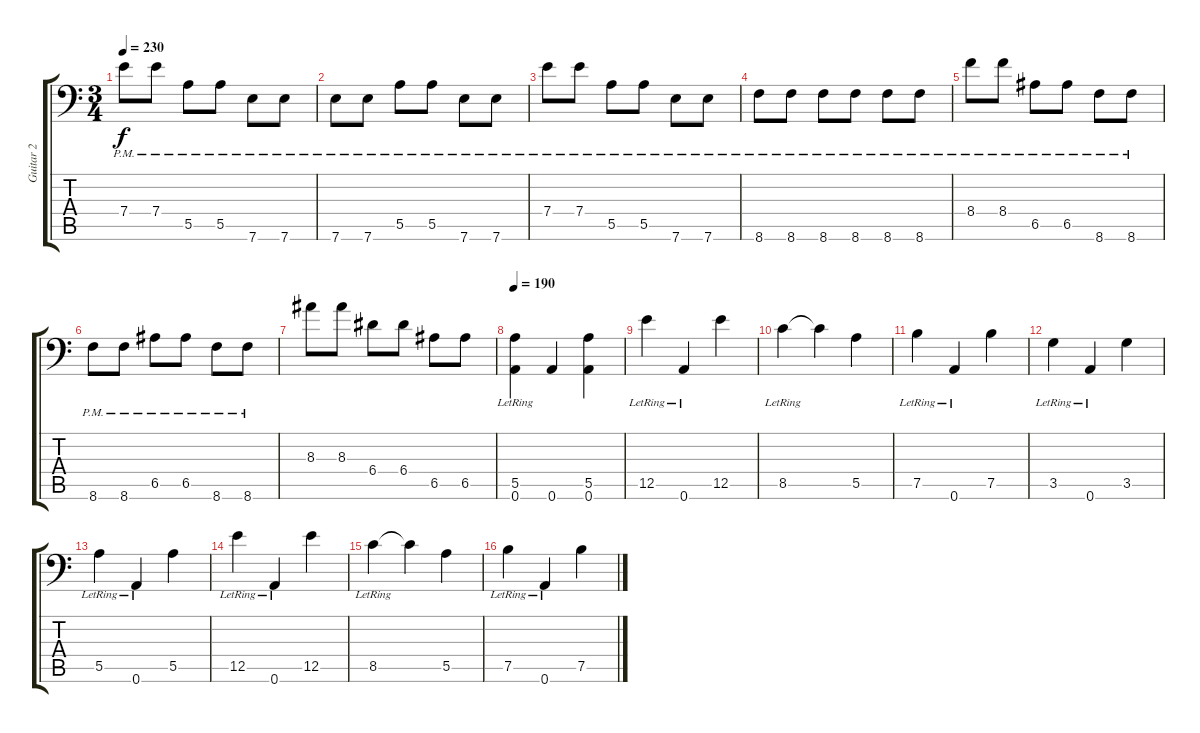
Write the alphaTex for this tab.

\track ("Guitar 2" "Guitar 2") {instrument distortionguitar}
\staff {score tabs}
\tuning (B3 Gb3 D3 A2 E2 A1) {hide}
\ts (3 4)
\tempo 230
\clef f4
\ks c
7.4{pm}.8{dy f} 7.4{pm}.8 5.5{pm}.8 5.5{pm}.8 7.6{pm}.8 7.6{pm}.8 |
7.6{pm}.8 7.6{pm}.8 5.5{pm}.8 5.5{pm}.8 7.6{pm}.8 7.6{pm}.8 |
7.4{pm}.8 7.4{pm}.8 5.5{pm}.8 5.5{pm}.8 7.6{pm}.8 7.6{pm}.8 |
8.6{pm}.8 8.6{pm}.8 8.6{pm}.8 8.6{pm}.8 8.6{pm}.8 8.6{pm}.8 |
8.4{pm}.8 8.4{pm}.8 6.5{pm}.8 6.5{pm}.8 8.6{pm}.8 8.6{pm}.8 |
8.6{pm}.8 8.6{pm}.8 6.5{pm}.8 6.5{pm}.8 8.6{pm}.8 8.6{pm}.8 |
8.3.8 8.3.8 6.4.8 6.4.8 6.5.8 6.5.8 |
\tempo 190
(5.5{lr} 0.6{lr}).4 0.6.4 (5.5 0.6).4 |
12.5{lr}.4 0.6{lr}.4 12.5.4 |
8.5{lr}.4 8.5{t}.4 5.5.4 |
7.5{lr}.4 0.6{lr}.4 7.5.4 |
3.5{lr}.4 0.6{lr}.4 3.5.4 |
5.5{lr}.4 0.6{lr}.4 5.5.4 |
12.5{lr}.4 0.6{lr}.4 12.5.4 |
8.5{lr}.4 8.5{t}.4 5.5.4 |
7.5{lr}.4 0.6{lr}.4 7.5.4
